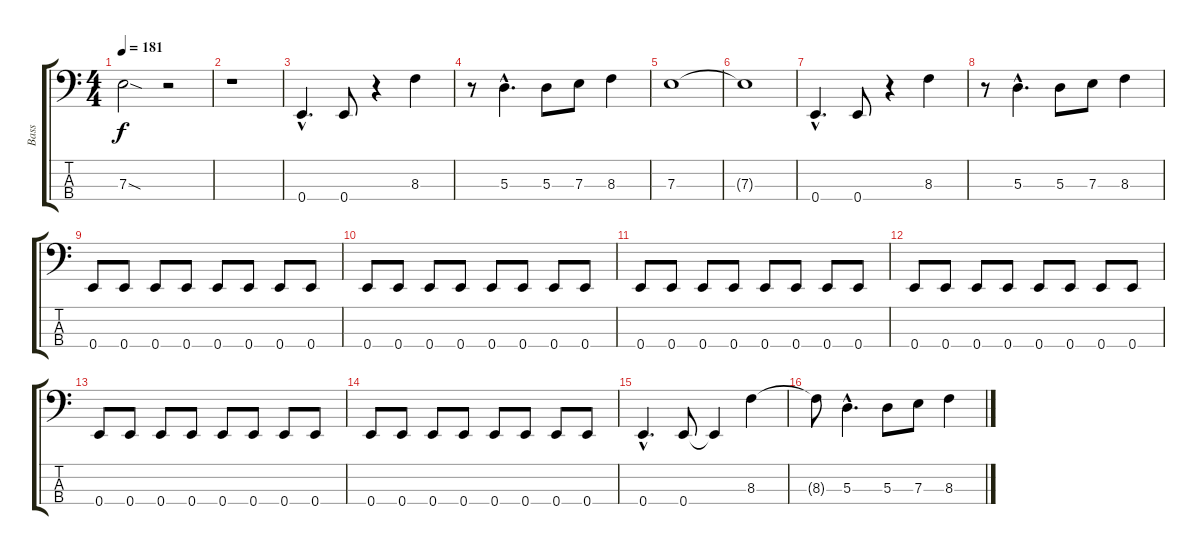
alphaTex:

\track ("Bass" "Bass") {instrument electricbasspick}
\staff {score tabs}
\tuning (G2 D2 A1 E1) {hide}
\ts (4 4)
\tempo 181
\clef f4
\ks c
7.3{sod}.2{dy f} r.2 |
r.1 |
0.4{hac}.4{d} 0.4.8 r.4 8.3.4 |
r.8 5.3{hac}.4{d} 5.3.8 7.3.8 8.3.4 |
7.3.1 |
7.3{t}.1 |
0.4{hac}.4{d} 0.4.8 r.4 8.3.4 |
r.8 5.3{hac}.4{d} 5.3.8 7.3.8 8.3.4 |
0.4.8 0.4.8 0.4.8 0.4.8 0.4.8 0.4.8 0.4.8 0.4.8 |
0.4.8 0.4.8 0.4.8 0.4.8 0.4.8 0.4.8 0.4.8 0.4.8 |
0.4.8 0.4.8 0.4.8 0.4.8 0.4.8 0.4.8 0.4.8 0.4.8 |
0.4.8 0.4.8 0.4.8 0.4.8 0.4.8 0.4.8 0.4.8 0.4.8 |
0.4.8 0.4.8 0.4.8 0.4.8 0.4.8 0.4.8 0.4.8 0.4.8 |
0.4.8 0.4.8 0.4.8 0.4.8 0.4.8 0.4.8 0.4.8 0.4.8 |
0.4{hac}.4{d} 0.4.8 0.4{t}.4 8.3.4 |
8.3{t}.8 5.3{hac}.4{d} 5.3.8 7.3.8 8.3.4
